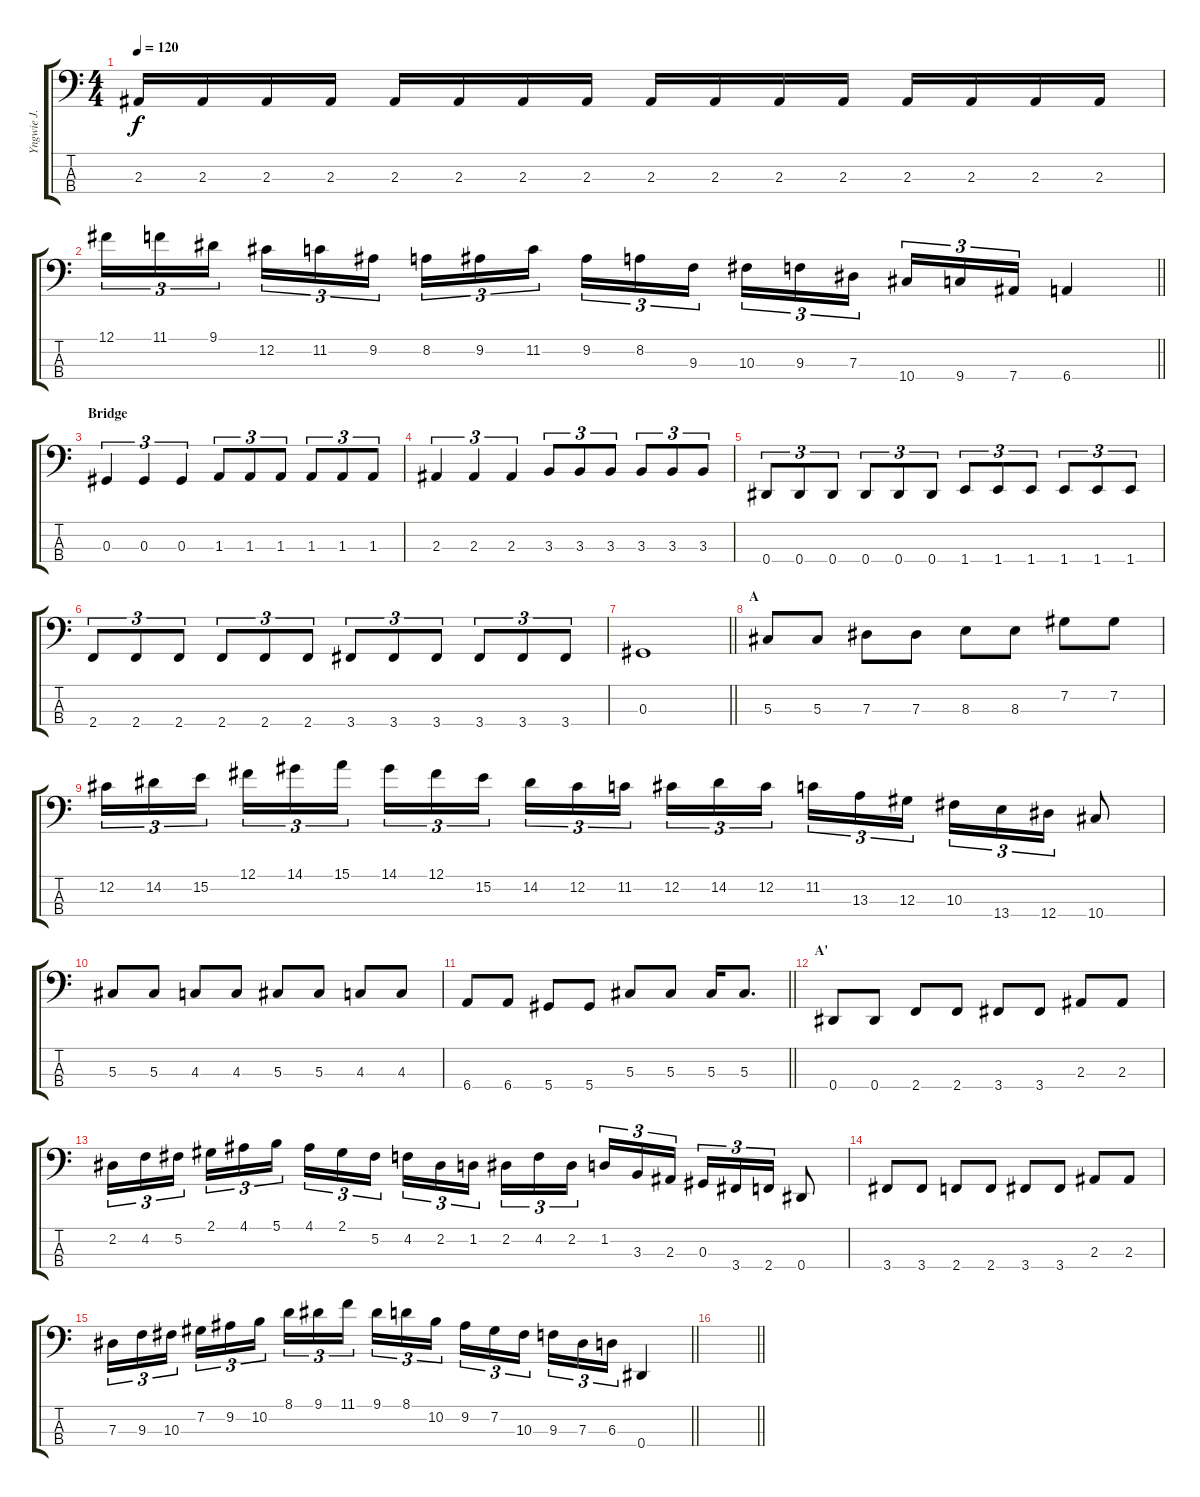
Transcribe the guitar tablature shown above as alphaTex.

\track ("Yngwie J. Malmsteen" "Yngwie J. ") {instrument electricbassfinger}
\staff {score tabs}
\tuning (Gb2 Db2 Ab1 Eb1) {hide}
\ts (4 4)
\tempo 120
\clef f4
\ks c
2.3.16{dy f} 2.3.16 2.3.16 2.3.16 2.3.16 2.3.16 2.3.16 2.3.16 2.3.16 2.3.16 2.3.16 2.3.16 2.3.16 2.3.16 2.3.16 2.3.16 |
\barLineRight lightlight
12.1.16{tu (3 2)} 11.1.16{tu (3 2)} 9.1.16{tu (3 2) beam splitsecondary} 12.2.16{tu (3 2)} 11.2.16{tu (3 2)} 9.2.16{tu (3 2)} 8.2.16{tu (3 2)} 9.2.16{tu (3 2)} 11.2.16{tu (3 2) beam splitsecondary} 9.2.16{tu (3 2)} 8.2.16{tu (3 2)} 9.3.16{tu (3 2)} 10.3.16{tu (3 2)} 9.3.16{tu (3 2)} 7.3.16{tu (3 2) beam splitsecondary} 10.4.16{tu (3 2)} 9.4.16{tu (3 2)} 7.4.16{tu (3 2)} 6.4.4 |
\section ("" "Bridge")
0.3.4{tu (3 2)} 0.3.4{tu (3 2)} 0.3.4{tu (3 2)} 1.3.8{tu (3 2)} 1.3.8{tu (3 2)} 1.3.8{tu (3 2)} 1.3.8{tu (3 2)} 1.3.8{tu (3 2)} 1.3.8{tu (3 2)} |
2.3.4{tu (3 2)} 2.3.4{tu (3 2)} 2.3.4{tu (3 2)} 3.3.8{tu (3 2)} 3.3.8{tu (3 2)} 3.3.8{tu (3 2)} 3.3.8{tu (3 2)} 3.3.8{tu (3 2)} 3.3.8{tu (3 2)} |
0.4.8{tu (3 2)} 0.4.8{tu (3 2)} 0.4.8{tu (3 2)} 0.4.8{tu (3 2)} 0.4.8{tu (3 2)} 0.4.8{tu (3 2)} 1.4.8{tu (3 2)} 1.4.8{tu (3 2)} 1.4.8{tu (3 2)} 1.4.8{tu (3 2)} 1.4.8{tu (3 2)} 1.4.8{tu (3 2)} |
2.4.8{tu (3 2)} 2.4.8{tu (3 2)} 2.4.8{tu (3 2)} 2.4.8{tu (3 2)} 2.4.8{tu (3 2)} 2.4.8{tu (3 2)} 3.4.8{tu (3 2)} 3.4.8{tu (3 2)} 3.4.8{tu (3 2)} 3.4.8{tu (3 2)} 3.4.8{tu (3 2)} 3.4.8{tu (3 2)} |
\barLineRight lightlight
0.3.1 |
\section ("" "A")
5.3.8 5.3.8 7.3.8 7.3.8 8.3.8 8.3.8 7.2.8 7.2.8 |
12.2.16{tu (3 2)} 14.2.16{tu (3 2)} 15.2.16{tu (3 2) beam splitsecondary} 12.1.16{tu (3 2)} 14.1.16{tu (3 2)} 15.1.16{tu (3 2)} 14.1.16{tu (3 2)} 12.1.16{tu (3 2)} 15.2.16{tu (3 2) beam splitsecondary} 14.2.16{tu (3 2)} 12.2.16{tu (3 2)} 11.2.16{tu (3 2)} 12.2.16{tu (3 2)} 14.2.16{tu (3 2)} 12.2.16{tu (3 2) beam splitsecondary} 11.2.16{tu (3 2)} 13.3.16{tu (3 2)} 12.3.16{tu (3 2)} 10.3.16{tu (3 2)} 13.4.16{tu (3 2)} 12.4.16{tu (3 2)} 10.4.8 |
5.3.8 5.3.8 4.3.8 4.3.8 5.3.8 5.3.8 4.3.8 4.3.8 |
\barLineRight lightlight
6.4.8 6.4.8 5.4.8 5.4.8 5.3.8 5.3.8 5.3.16 5.3.8{d} |
\section ("" "A'")
0.4.8 0.4.8 2.4.8 2.4.8 3.4.8 3.4.8 2.3.8 2.3.8 |
2.2.16{tu (3 2)} 4.2.16{tu (3 2)} 5.2.16{tu (3 2) beam splitsecondary} 2.1.16{tu (3 2)} 4.1.16{tu (3 2)} 5.1.16{tu (3 2)} 4.1.16{tu (3 2)} 2.1.16{tu (3 2)} 5.2.16{tu (3 2) beam splitsecondary} 4.2.16{tu (3 2)} 2.2.16{tu (3 2)} 1.2.16{tu (3 2)} 2.2.16{tu (3 2)} 4.2.16{tu (3 2)} 2.2.16{tu (3 2) beam splitsecondary} 1.2.16{tu (3 2)} 3.3.16{tu (3 2)} 2.3.16{tu (3 2)} 0.3.16{tu (3 2)} 3.4.16{tu (3 2)} 2.4.16{tu (3 2)} 0.4.8 |
3.4.8 3.4.8 2.4.8 2.4.8 3.4.8 3.4.8 2.3.8 2.3.8 |
\barLineRight lightlight
7.3.16{tu (3 2)} 9.3.16{tu (3 2)} 10.3.16{tu (3 2) beam splitsecondary} 7.2.16{tu (3 2)} 9.2.16{tu (3 2)} 10.2.16{tu (3 2)} 8.1.16{tu (3 2)} 9.1.16{tu (3 2)} 11.1.16{tu (3 2) beam splitsecondary} 9.1.16{tu (3 2)} 8.1.16{tu (3 2)} 10.2.16{tu (3 2)} 9.2.16{tu (3 2)} 7.2.16{tu (3 2)} 10.3.16{tu (3 2) beam splitsecondary} 9.3.16{tu (3 2)} 7.3.16{tu (3 2)} 6.3.16{tu (3 2)} 0.4.4 |
\barLineRight lightlight
